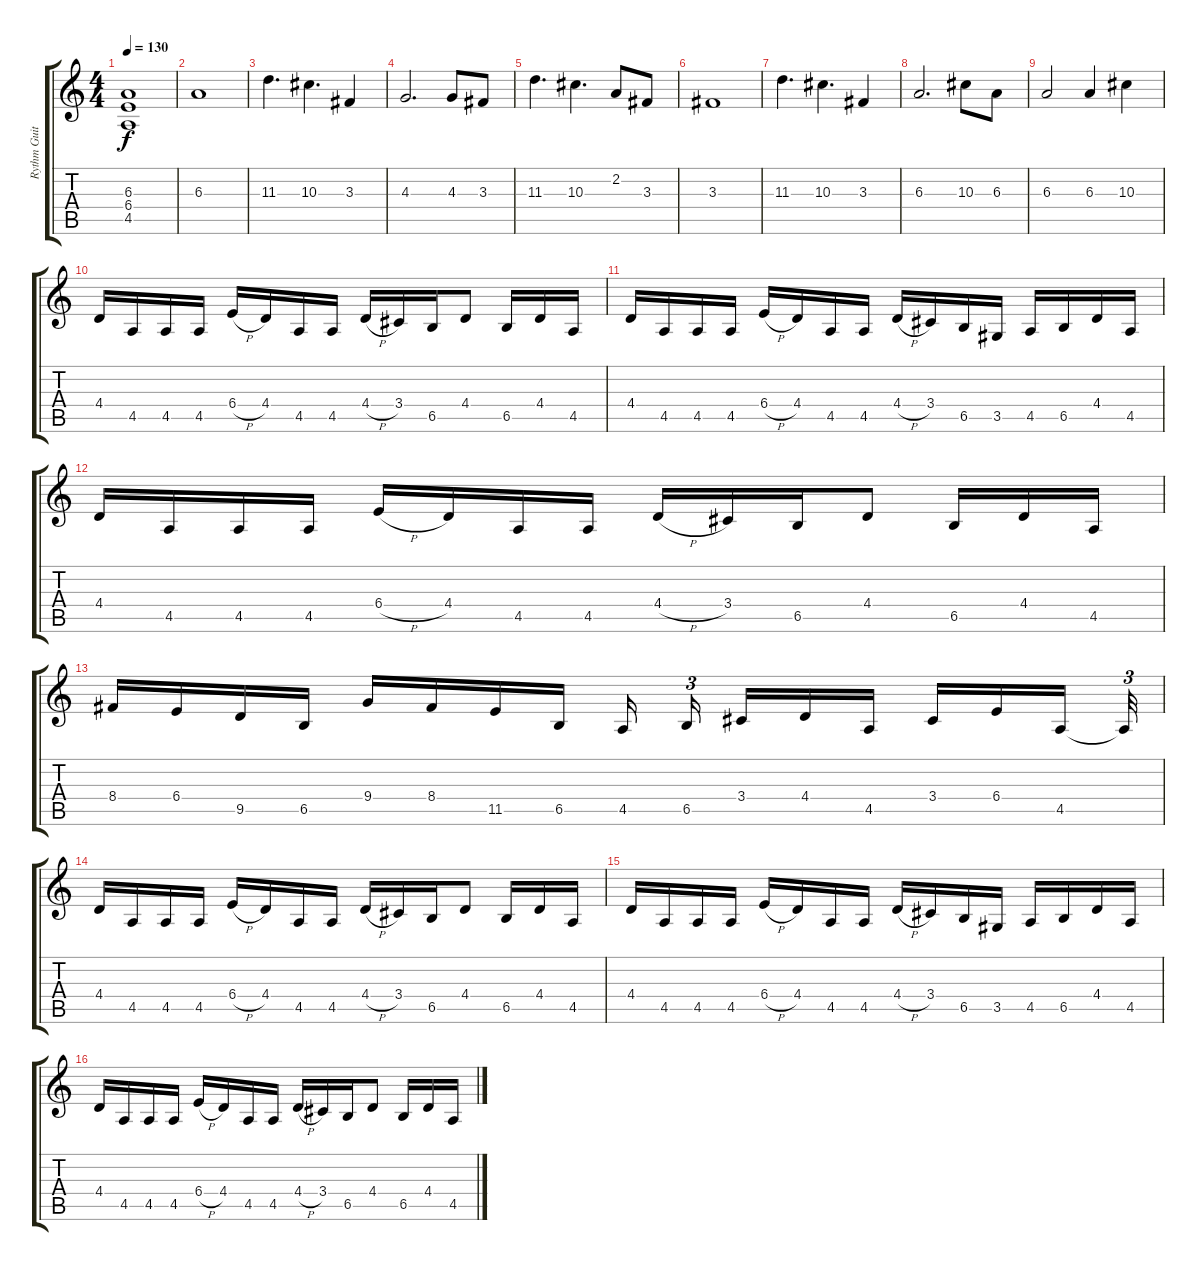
\track ("Rythm Guitar" "Rythm Guit") {instrument distortionguitar}
\staff {score tabs}
\tuning (C4 G3 Eb3 Bb2 F2 C2) {hide}
\ts (4 4)
\tempo 130
\clef g2
\ks c
(6.3 6.4 4.5).1{dy f} |
6.3.1 |
11.3.4{d} 10.3.4{d} 3.3.4 |
4.3.2{d} 4.3.8 3.3.8 |
11.3.4{d} 10.3.4{d} 2.2.8 3.3.8 |
3.3.1 |
11.3.4{d} 10.3.4{d} 3.3.4 |
6.3.2{d} 10.3.8 6.3.8 |
6.3.2 6.3.4 10.3.4 |
4.4.16 4.5.16 4.5.16 4.5.16 6.4{h}.16 4.4.16 4.5.16 4.5.16 4.4{h}.16 3.4.16 6.5.16 4.4.8 6.5.16 4.4.16 4.5.16 |
4.4.16 4.5.16 4.5.16 4.5.16 6.4{h}.16 4.4.16 4.5.16 4.5.16 4.4{h}.16 3.4.16 6.5.16 3.5.16 4.5.16 6.5.16 4.4.16 4.5.16 |
4.4.16 4.5.16 4.5.16 4.5.16 6.4{h}.16 4.4.16 4.5.16 4.5.16 4.4{h}.16 3.4.16 6.5.16 4.4.8 6.5.16 4.4.16 4.5.16 |
8.4.16 6.4.16 9.5.16 6.5.16 9.4.16 8.4.16 11.5.16 6.5.16 4.5.16 6.5.16{tu (3 2)} 3.4.16 4.4.16 4.5.16 3.4.16 6.4.16 4.5.16 4.5{t}.32{tu (3 2)} |
4.4.16 4.5.16 4.5.16 4.5.16 6.4{h}.16 4.4.16 4.5.16 4.5.16 4.4{h}.16 3.4.16 6.5.16 4.4.8 6.5.16 4.4.16 4.5.16 |
4.4.16 4.5.16 4.5.16 4.5.16 6.4{h}.16 4.4.16 4.5.16 4.5.16 4.4{h}.16 3.4.16 6.5.16 3.5.16 4.5.16 6.5.16 4.4.16 4.5.16 |
4.4.16 4.5.16 4.5.16 4.5.16 6.4{h}.16 4.4.16 4.5.16 4.5.16 4.4{h}.16 3.4.16 6.5.16 4.4.8 6.5.16 4.4.16 4.5.16
